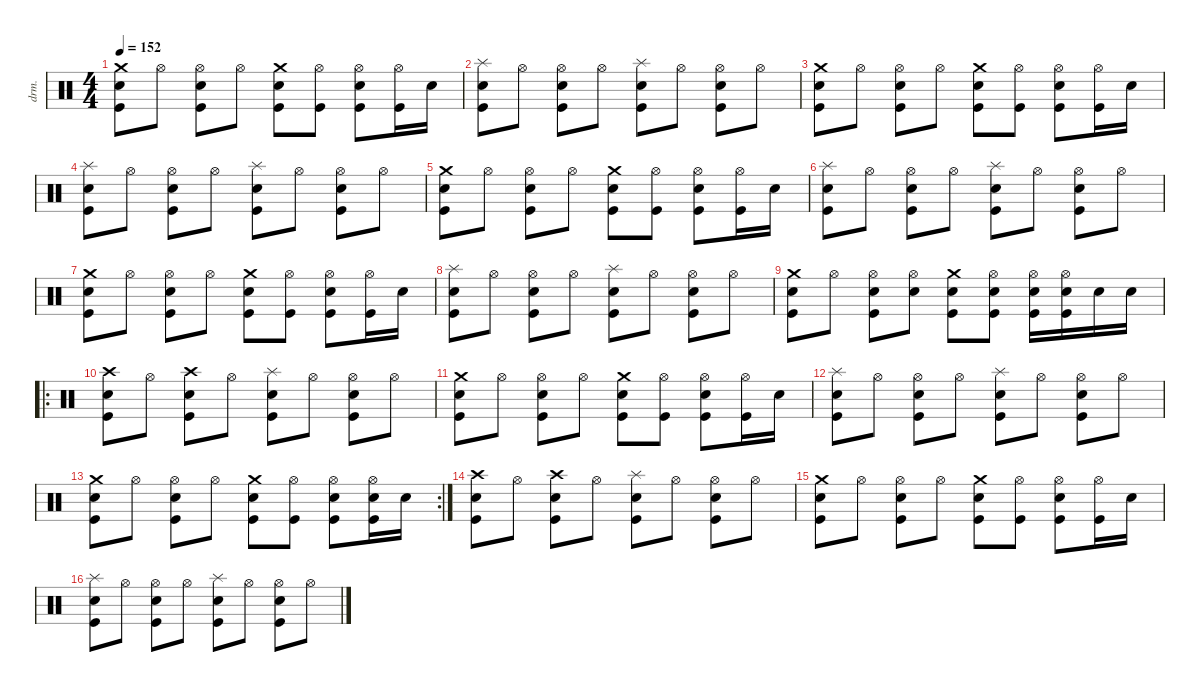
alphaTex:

\defaultSystemsLayout 4
\hideDynamics
\bracketExtendMode nobrackets
\track ("Drums" "drm.") {instrument percussion}
\staff {score}
\articulation defaults
\ts (4 4)
\tempo 152
\clef neutral
\ks c
("Crash medium (hit)" "Snare (hit) 2" "Kick (hit)").8{dy f} "Hi-Hat (open)".8 ("Hi-Hat (open)" "Snare (hit) 2" "Kick (hit)").8 "Hi-Hat (open)".8 ("Crash medium (hit)" "Snare (hit) 2" "Kick (hit)").8 ("Hi-Hat (open)" "Kick (hit)").8 ("Hi-Hat (open)" "Snare (hit) 2" "Kick (hit)").8 ("Hi-Hat (open)" "Kick (hit)").16 "Snare (hit) 2".16 |
("Splash (hit)" "Snare (hit) 2" "Kick (hit)").8 "Hi-Hat (open)".8 ("Hi-Hat (open)" "Snare (hit) 2" "Kick (hit)").8 "Hi-Hat (open)".8 ("Splash (hit)" "Snare (hit) 2" "Kick (hit)").8 "Hi-Hat (open)".8 ("Hi-Hat (open)" "Snare (hit) 2" "Kick (hit)").8 "Hi-Hat (open)".8 |
("Crash medium (hit)" "Snare (hit) 2" "Kick (hit)").8 "Hi-Hat (open)".8 ("Hi-Hat (open)" "Snare (hit) 2" "Kick (hit)").8 "Hi-Hat (open)".8 ("Crash medium (hit)" "Snare (hit) 2" "Kick (hit)").8 ("Hi-Hat (open)" "Kick (hit)").8 ("Hi-Hat (open)" "Snare (hit) 2" "Kick (hit)").8 ("Hi-Hat (open)" "Kick (hit)").16 "Snare (hit) 2".16 |
("Splash (hit)" "Snare (hit) 2" "Kick (hit)").8 "Hi-Hat (open)".8 ("Hi-Hat (open)" "Snare (hit) 2" "Kick (hit)").8 "Hi-Hat (open)".8 ("Splash (hit)" "Snare (hit) 2" "Kick (hit)").8 "Hi-Hat (open)".8 ("Hi-Hat (open)" "Snare (hit) 2" "Kick (hit)").8 "Hi-Hat (open)".8 |
("Crash medium (hit)" "Snare (hit) 2" "Kick (hit)").8 "Hi-Hat (open)".8 ("Hi-Hat (open)" "Snare (hit) 2" "Kick (hit)").8 "Hi-Hat (open)".8 ("Crash medium (hit)" "Snare (hit) 2" "Kick (hit)").8 ("Hi-Hat (open)" "Kick (hit)").8 ("Hi-Hat (open)" "Snare (hit) 2" "Kick (hit)").8 ("Hi-Hat (open)" "Kick (hit)").16 "Snare (hit) 2".16 |
("Splash (hit)" "Snare (hit) 2" "Kick (hit)").8 "Hi-Hat (open)".8 ("Hi-Hat (open)" "Snare (hit) 2" "Kick (hit)").8 "Hi-Hat (open)".8 ("Splash (hit)" "Snare (hit) 2" "Kick (hit)").8 "Hi-Hat (open)".8 ("Hi-Hat (open)" "Snare (hit) 2" "Kick (hit)").8 "Hi-Hat (open)".8 |
("Crash medium (hit)" "Snare (hit) 2" "Kick (hit)").8 "Hi-Hat (open)".8 ("Hi-Hat (open)" "Snare (hit) 2" "Kick (hit)").8 "Hi-Hat (open)".8 ("Crash medium (hit)" "Snare (hit) 2" "Kick (hit)").8 ("Hi-Hat (open)" "Kick (hit)").8 ("Hi-Hat (open)" "Snare (hit) 2" "Kick (hit)").8 ("Hi-Hat (open)" "Kick (hit)").16 "Snare (hit) 2".16 |
("Splash (hit)" "Snare (hit) 2" "Kick (hit)").8 "Hi-Hat (open)".8 ("Hi-Hat (open)" "Snare (hit) 2" "Kick (hit)").8 "Hi-Hat (open)".8 ("Splash (hit)" "Snare (hit) 2" "Kick (hit)").8 "Hi-Hat (open)".8 ("Hi-Hat (open)" "Snare (hit) 2" "Kick (hit)").8 "Hi-Hat (open)".8 |
("Crash medium (hit)" "Snare (hit) 2" "Kick (hit)").8 "Hi-Hat (open)".8 ("Hi-Hat (open)" "Snare (hit) 2" "Kick (hit)").8 ("Hi-Hat (open)" "Snare (hit) 2").8 ("Crash medium (hit)" "Snare (hit) 2" "Kick (hit)").8 ("Hi-Hat (open)" "Snare (hit) 2" "Kick (hit)").8 ("Hi-Hat (open)" "Snare (hit) 2" "Kick (hit)").16 ("Hi-Hat (open)" "Snare (hit) 2" "Kick (hit)").16 "Snare (hit) 2".16 "Snare (hit) 2".16 |
\ro
("Crash high (hit)" "Snare (hit) 2" "Kick (hit)").8 "Hi-Hat (open)".8 ("Crash high (hit)" "Snare (hit) 2" "Kick (hit)").8 "Hi-Hat (open)".8 ("Splash (hit)" "Snare (hit) 2" "Kick (hit)").8 "Hi-Hat (open)".8 ("Hi-Hat (open)" "Snare (hit) 2" "Kick (hit)").8 "Hi-Hat (open)".8 |
("Crash medium (hit)" "Snare (hit) 2" "Kick (hit)").8 "Hi-Hat (open)".8 ("Hi-Hat (open)" "Snare (hit) 2" "Kick (hit)").8 "Hi-Hat (open)".8 ("Crash medium (hit)" "Snare (hit) 2" "Kick (hit)").8 ("Hi-Hat (open)" "Kick (hit)").8 ("Hi-Hat (open)" "Snare (hit) 2" "Kick (hit)").8 ("Hi-Hat (open)" "Kick (hit)").16 "Snare (hit) 2".16 |
("Splash (hit)" "Snare (hit) 2" "Kick (hit)").8 "Hi-Hat (open)".8 ("Hi-Hat (open)" "Snare (hit) 2" "Kick (hit)").8 "Hi-Hat (open)".8 ("Splash (hit)" "Snare (hit) 2" "Kick (hit)").8 "Hi-Hat (open)".8 ("Hi-Hat (open)" "Snare (hit) 2" "Kick (hit)").8 "Hi-Hat (open)".8 |
\rc 2
("Crash medium (hit)" "Snare (hit) 2" "Kick (hit)").8 "Hi-Hat (open)".8 ("Hi-Hat (open)" "Snare (hit) 2" "Kick (hit)").8 "Hi-Hat (open)".8 ("Crash medium (hit)" "Snare (hit) 2" "Kick (hit)").8 ("Hi-Hat (open)" "Kick (hit)").8 ("Hi-Hat (open)" "Snare (hit) 2" "Kick (hit)").8 ("Hi-Hat (open)" "Snare (hit) 2" "Kick (hit)").16 "Snare (hit) 2".16 |
("Crash high (hit)" "Snare (hit) 2" "Kick (hit)").8 "Hi-Hat (open)".8 ("Crash high (hit)" "Snare (hit) 2" "Kick (hit)").8 "Hi-Hat (open)".8 ("Splash (hit)" "Snare (hit) 2" "Kick (hit)").8 "Hi-Hat (open)".8 ("Hi-Hat (open)" "Snare (hit) 2" "Kick (hit)").8 "Hi-Hat (open)".8 |
("Crash medium (hit)" "Snare (hit) 2" "Kick (hit)").8 "Hi-Hat (open)".8 ("Hi-Hat (open)" "Snare (hit) 2" "Kick (hit)").8 "Hi-Hat (open)".8 ("Crash medium (hit)" "Snare (hit) 2" "Kick (hit)").8 ("Hi-Hat (open)" "Kick (hit)").8 ("Hi-Hat (open)" "Snare (hit) 2" "Kick (hit)").8 ("Hi-Hat (open)" "Kick (hit)").16 "Snare (hit) 2".16 |
("Splash (hit)" "Snare (hit) 2" "Kick (hit)").8 "Hi-Hat (open)".8 ("Hi-Hat (open)" "Snare (hit) 2" "Kick (hit)").8 "Hi-Hat (open)".8 ("Splash (hit)" "Snare (hit) 2" "Kick (hit)").8 "Hi-Hat (open)".8 ("Hi-Hat (open)" "Snare (hit) 2" "Kick (hit)").8 "Hi-Hat (open)".8
